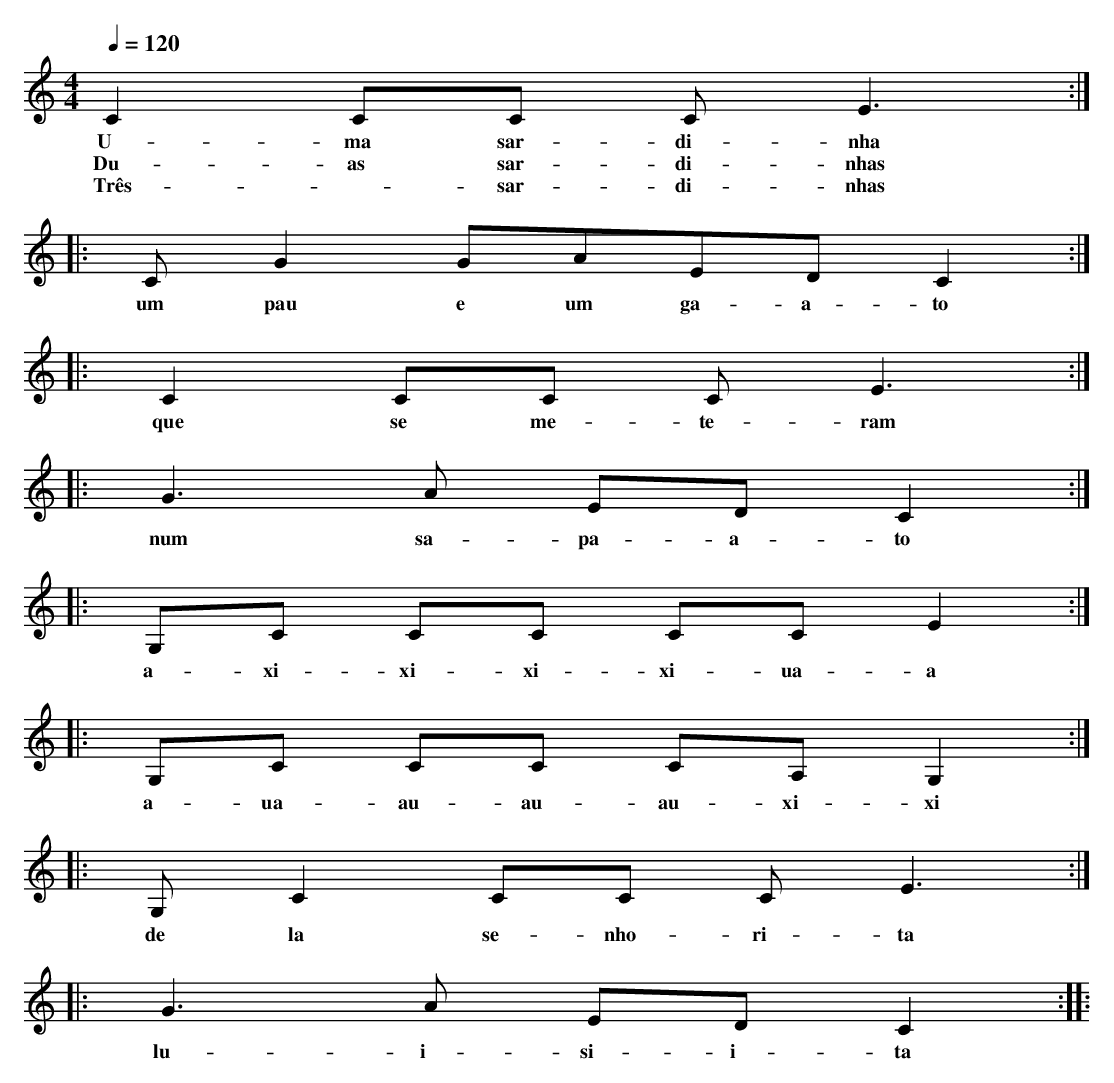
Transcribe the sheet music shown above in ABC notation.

X:1
M: 4/4
K: C
Q: 1/4=120
L: 1/8
C2 CC CE3 ::
w:U-ma sar-di-nha
w:Du-as sar-di-nhas
w:Três - sar-di-nhas
CG2GAEDC2 ::
w: um pau e um ga-a-to
C2 CC CE3 ::
w:que se me-te-ram
G3A ED C2 ::
w:num sa-pa-a-to
G,C CC CC E2 ::
w:a-xi-xi-xi-xi-ua-a
G,C CC CA, G,2 ::
w:a-ua-au-au-au-xi-xi
G,C2 CC CE3 ::
w:de la se-nho-ri-ta
G3A ED C2 ::
w:lu-i-si-i-ta :|
